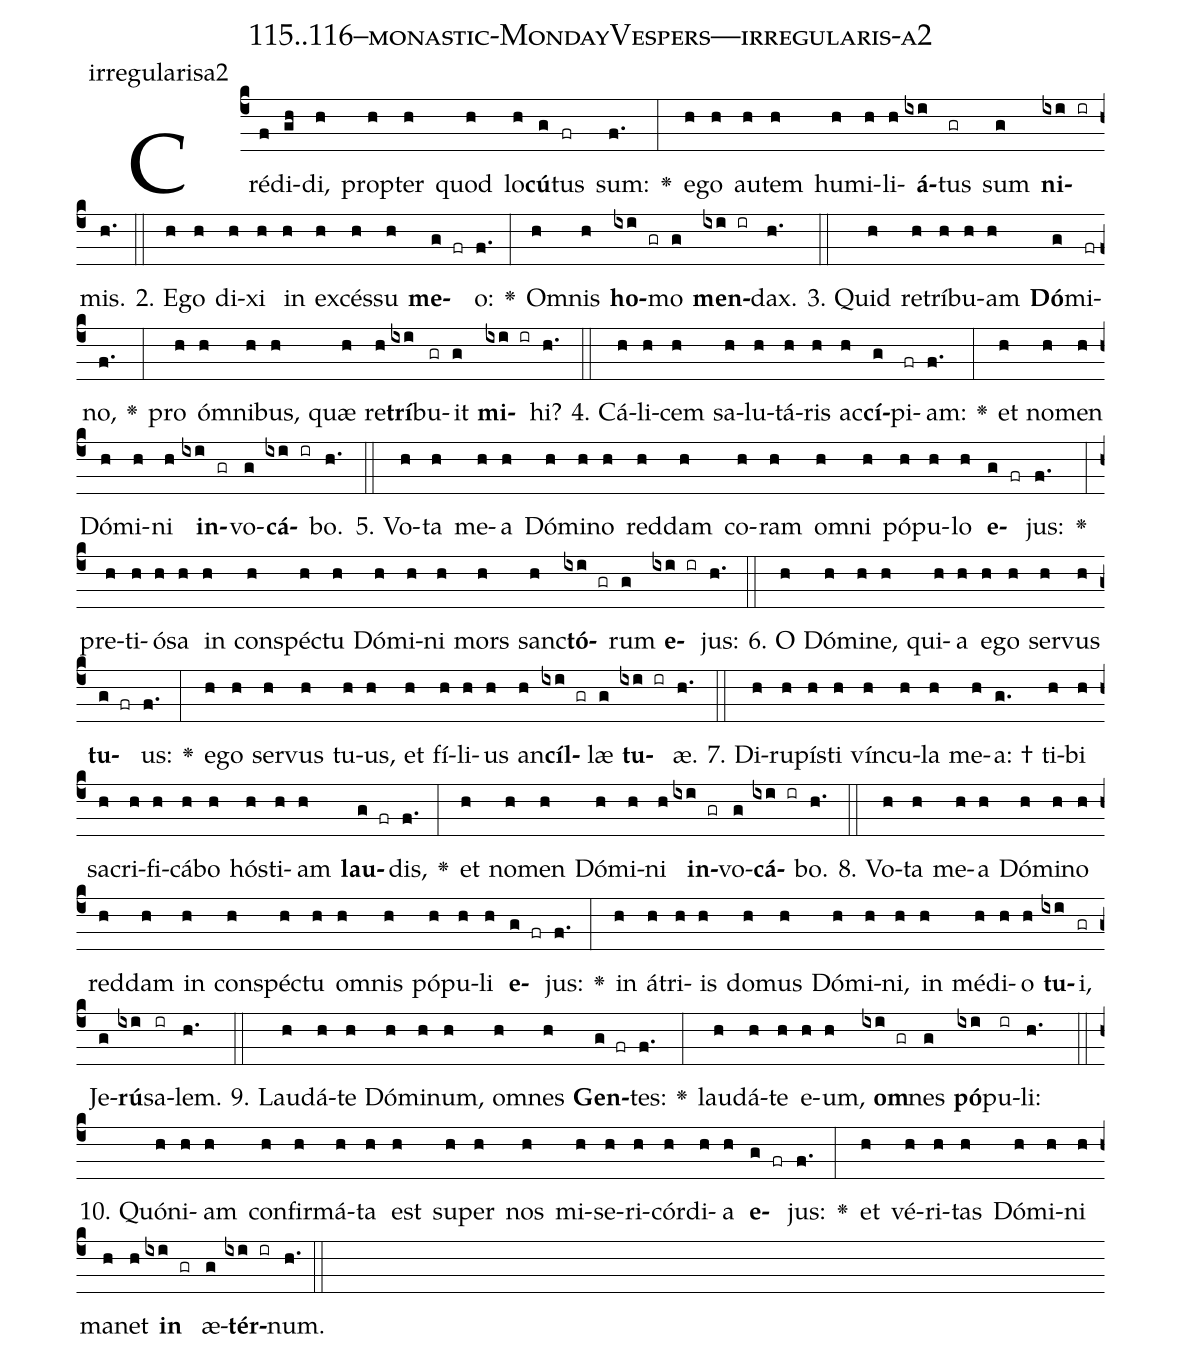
name: 115..116--monastic-MondayVespers---irregularis-a2;
annotation: irregularisa2;
%%
(c4)Cré(f)di(gh)di,(h) prop(h)ter(h) quod(h) lo(h)<b>cú</b>(g)tus(fr) sum:(f.) <v>\greheightstar</v>(:) e(h)go(h) au(h)tem(h) hu(h)mi(h)li(h)<b>á</b>(ixi)tus(gr) sum(g) <b>ni</b>(ixi ir)mis.(h.) (::)
2. E(h)go(h) di(h)xi(h) in(h) ex(h)cés(h)su(h) <b>me</b>(g fr)o:(f.) <v>\greheightstar</v>(:) Om(h)nis(h) <b>ho</b>(ixi gr)mo(g) <b>men</b>(ixi ir)dax.(h.) (::)
3. Quid(h) re(h)trí(h)bu(h)am(h) <b>Dó</b>(g)mi(fr)no,(f.) <v>\greheightstar</v>(:) pro(h) óm(h)ni(h)bus,(h) quæ(h) re(h)<b>trí</b>(ixi)bu(gr)it(g) <b>mi</b>(ixi ir)hi?(h.) (::)
4. Cá(h)li(h)cem(h) sa(h)lu(h)tá(h)ris(h) ac(h)<b>cí</b>(g)pi(fr)am:(f.) <v>\greheightstar</v>(:) et(h) no(h)men(h) Dó(h)mi(h)ni(h) <b>in</b>(ixi gr)vo(g)<b>cá</b>(ixi ir)bo.(h.) (::)
5. Vo(h)ta(h) me(h)a(h) Dó(h)mi(h)no(h) red(h)dam(h) co(h)ram(h) om(h)ni(h) pó(h)pu(h)lo(h) <b>e</b>(g fr)jus:(f.) <v>\greheightstar</v>(:) pre(h)ti(h)ó(h)sa(h) in(h) con(h)spéc(h)tu(h) Dó(h)mi(h)ni(h) mors(h) sanc(h)<b>tó</b>(ixi gr)rum(g) <b>e</b>(ixi ir)jus:(h.) (::)
6. O(h) Dó(h)mi(h)ne,(h) qui(h)a(h) e(h)go(h) ser(h)vus(h) <b>tu</b>(g fr)us:(f.) <v>\greheightstar</v>(:) e(h)go(h) ser(h)vus(h) tu(h)us,(h) et(h) fí(h)li(h)us(h) an(h)<b>cíl</b>(ixi gr)læ(g) <b>tu</b>(ixi ir)æ.(h.) (::)
7. Di(h)ru(h)pís(h)ti(h) vín(h)cu(h)la(h) me(h)a: †(g.) ti(h)bi(h) sa(h)cri(h)fi(h)cá(h)bo(h) hós(h)ti(h)am(h) <b>lau</b>(g fr)dis,(f.) <v>\greheightstar</v>(:) et(h) no(h)men(h) Dó(h)mi(h)ni(h) <b>in</b>(ixi gr)vo(g)<b>cá</b>(ixi ir)bo.(h.) (::)
8. Vo(h)ta(h) me(h)a(h) Dó(h)mi(h)no(h) red(h)dam(h) in(h) con(h)spéc(h)tu(h) om(h)nis(h) pó(h)pu(h)li(h) <b>e</b>(g fr)jus:(f.) <v>\greheightstar</v>(:) in(h) á(h)tri(h)is(h) do(h)mus(h) Dó(h)mi(h)ni,(h) in(h) mé(h)di(h)o(h) <b>tu</b>(ixi)i,(gr) Je(g)<b>rú</b>(ixi)sa(ir)lem.(h.) (::)
9. Lau(h)dá(h)te(h) Dó(h)mi(h)num,(h) om(h)nes(h) <b>Gen</b>(g fr)tes:(f.) <v>\greheightstar</v>(:) lau(h)dá(h)te(h) e(h)um,(h) <b>om</b>(ixi gr)nes(g) <b>pó</b>(ixi)pu(ir)li:(h.) (::)
10. Quón(h)i(h)am(h) con(h)fir(h)má(h)ta(h) est(h) su(h)per(h) nos(h) mi(h)se(h)ri(h)cór(h)di(h)a(h) <b>e</b>(g fr)jus:(f.) <v>\greheightstar</v>(:) et(h) vé(h)ri(h)tas(h) Dó(h)mi(h)ni(h) ma(h)net(h) <b>in</b>(ixi gr) æ(g)<b>tér</b>(ixi ir)num.(h.) (::)
